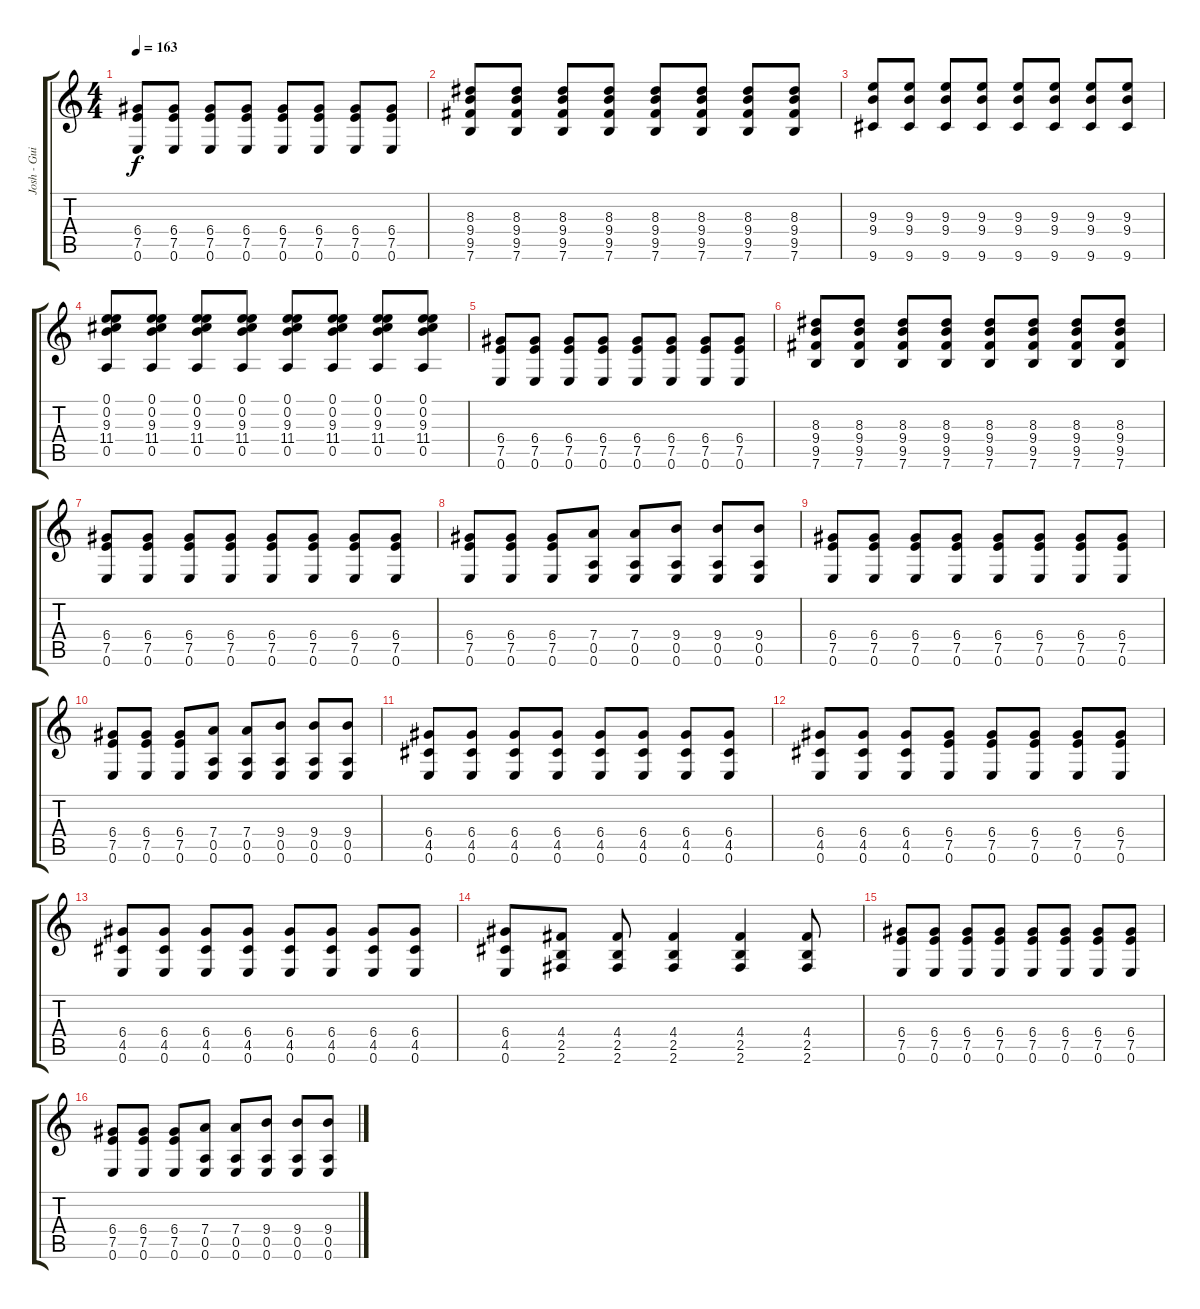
\track ("Josh - Guitar" "Josh - Gui") {instrument overdrivenguitar}
\staff {score tabs}
\tuning (E4 B3 G3 D3 A2 E2) {hide}
\ts (4 4)
\tempo 163
\clef g2
\ks c
(6.4 7.5 0.6).8{dy f} (6.4 7.5 0.6).8 (6.4 7.5 0.6).8 (6.4 7.5 0.6).8 (6.4 7.5 0.6).8 (6.4 7.5 0.6).8 (6.4 7.5 0.6).8 (6.4 7.5 0.6).8 |
(8.3 9.4 9.5 7.6).8 (8.3 9.4 9.5 7.6).8 (8.3 9.4 9.5 7.6).8 (8.3 9.4 9.5 7.6).8 (8.3 9.4 9.5 7.6).8 (8.3 9.4 9.5 7.6).8 (8.3 9.4 9.5 7.6).8 (8.3 9.4 9.5 7.6).8 |
(9.3 9.4 9.6).8 (9.3 9.4 9.6).8 (9.3 9.4 9.6).8 (9.3 9.4 9.6).8 (9.3 9.4 9.6).8 (9.3 9.4 9.6).8 (9.3 9.4 9.6).8 (9.3 9.4 9.6).8 |
(0.1 0.2 9.3 11.4 0.5).8 (0.1 0.2 9.3 11.4 0.5).8 (0.1 0.2 9.3 11.4 0.5).8 (0.1 0.2 9.3 11.4 0.5).8 (0.1 0.2 9.3 11.4 0.5).8 (0.1 0.2 9.3 11.4 0.5).8 (0.1 0.2 9.3 11.4 0.5).8 (0.1 0.2 9.3 11.4 0.5).8 |
(6.4 7.5 0.6).8 (6.4 7.5 0.6).8 (6.4 7.5 0.6).8 (6.4 7.5 0.6).8 (6.4 7.5 0.6).8 (6.4 7.5 0.6).8 (6.4 7.5 0.6).8 (6.4 7.5 0.6).8 |
(8.3 9.4 9.5 7.6).8 (8.3 9.4 9.5 7.6).8 (8.3 9.4 9.5 7.6).8 (8.3 9.4 9.5 7.6).8 (8.3 9.4 9.5 7.6).8 (8.3 9.4 9.5 7.6).8 (8.3 9.4 9.5 7.6).8 (8.3 9.4 9.5 7.6).8 |
(6.4 7.5 0.6).8{instrument overdrivenguitar} (6.4 7.5 0.6).8 (6.4 7.5 0.6).8 (6.4 7.5 0.6).8 (6.4 7.5 0.6).8 (6.4 7.5 0.6).8 (6.4 7.5 0.6).8 (6.4 7.5 0.6).8 |
(6.4 7.5 0.6).8 (6.4 7.5 0.6).8 (6.4 7.5 0.6).8 (7.4 0.5 0.6).8 (7.4 0.5 0.6).8 (9.4 0.5 0.6).8 (9.4 0.5 0.6).8 (9.4 0.5 0.6).8 |
(6.4 7.5 0.6).8 (6.4 7.5 0.6).8 (6.4 7.5 0.6).8 (6.4 7.5 0.6).8 (6.4 7.5 0.6).8 (6.4 7.5 0.6).8 (6.4 7.5 0.6).8 (6.4 7.5 0.6).8 |
(6.4 7.5 0.6).8 (6.4 7.5 0.6).8 (6.4 7.5 0.6).8 (7.4 0.5 0.6).8 (7.4 0.5 0.6).8 (9.4 0.5 0.6).8 (9.4 0.5 0.6).8 (9.4 0.5 0.6).8 |
(6.4 4.5 0.6).8 (6.4 4.5 0.6).8 (6.4 4.5 0.6).8 (6.4 4.5 0.6).8 (6.4 4.5 0.6).8 (6.4 4.5 0.6).8 (6.4 4.5 0.6).8 (6.4 4.5 0.6).8 |
(6.4 4.5 0.6).8 (6.4 4.5 0.6).8 (6.4 4.5 0.6).8 (6.4 7.5 0.6).8 (6.4 7.5 0.6).8 (6.4 7.5 0.6).8 (6.4 7.5 0.6).8 (6.4 7.5 0.6).8 |
(6.4 4.5 0.6).8 (6.4 4.5 0.6).8 (6.4 4.5 0.6).8 (6.4 4.5 0.6).8 (6.4 4.5 0.6).8 (6.4 4.5 0.6).8 (6.4 4.5 0.6).8 (6.4 4.5 0.6).8 |
(6.4 4.5 0.6).8 (4.4 2.5 2.6).8 (4.4 2.5 2.6).8 (4.4 2.5 2.6).4 (4.4 2.5 2.6).4 (4.4 2.5 2.6).8 |
(6.4 7.5 0.6).8 (6.4 7.5 0.6).8 (6.4 7.5 0.6).8 (6.4 7.5 0.6).8 (6.4 7.5 0.6).8 (6.4 7.5 0.6).8 (6.4 7.5 0.6).8 (6.4 7.5 0.6).8 |
(6.4 7.5 0.6).8 (6.4 7.5 0.6).8 (6.4 7.5 0.6).8 (7.4 0.5 0.6).8 (7.4 0.5 0.6).8 (9.4 0.5 0.6).8 (9.4 0.5 0.6).8 (9.4 0.5 0.6).8
